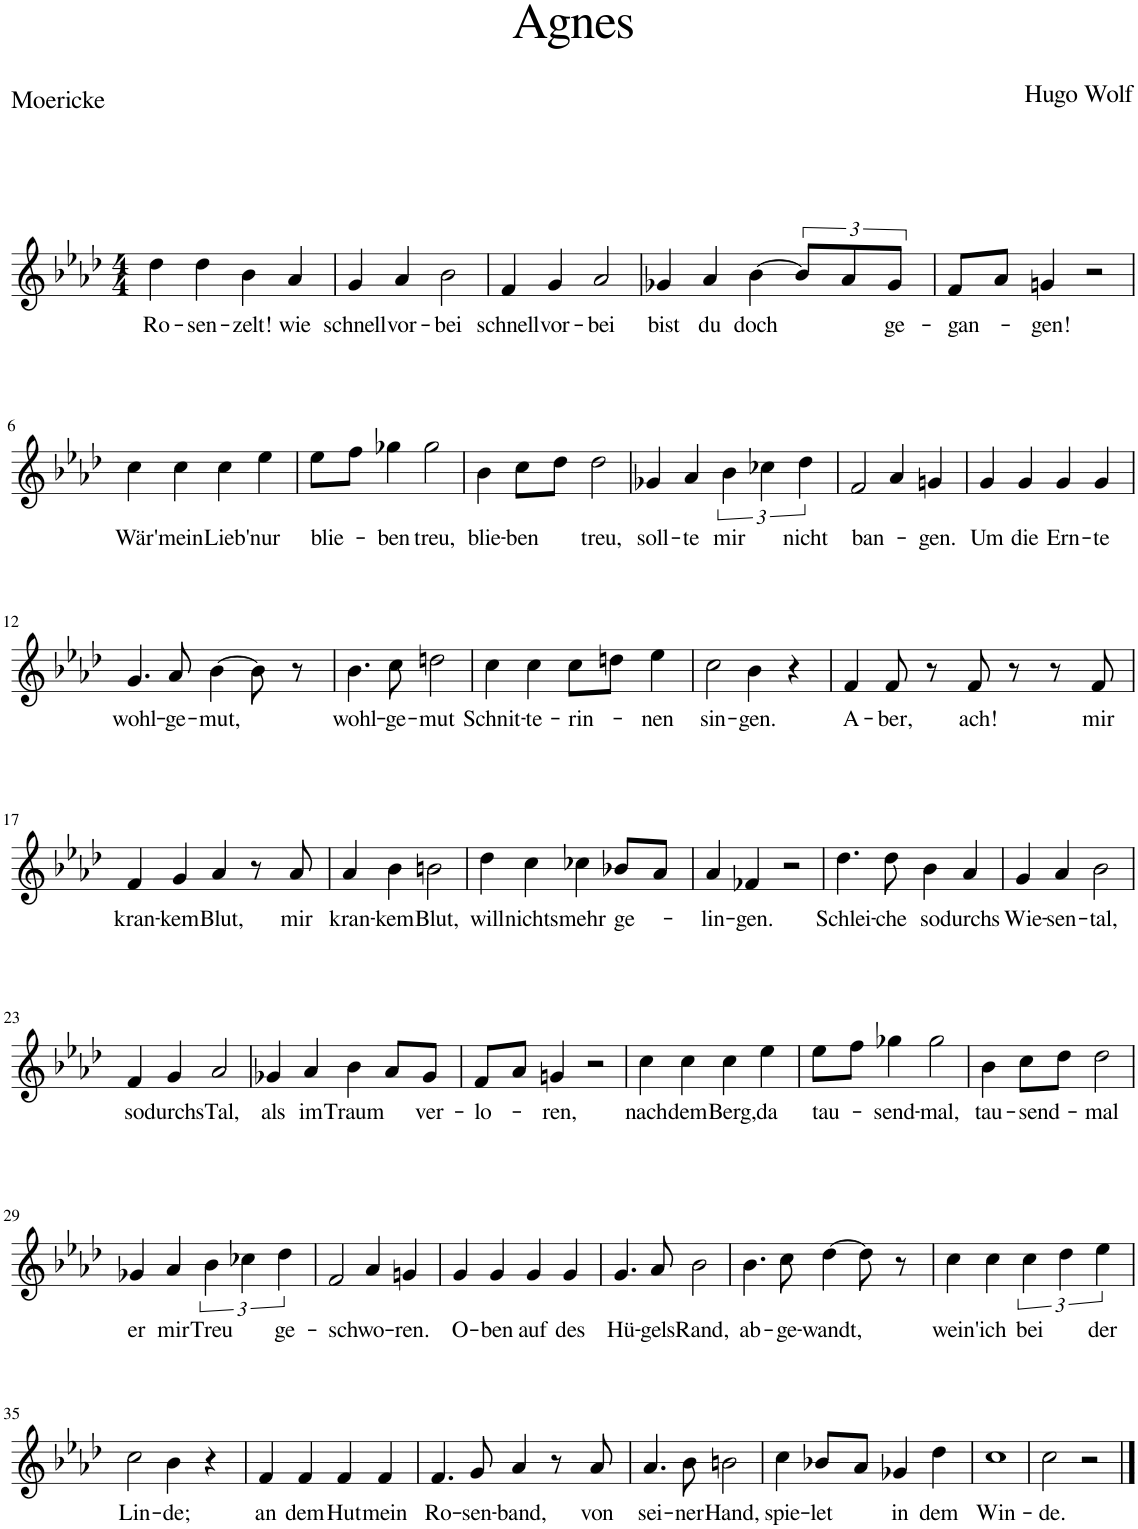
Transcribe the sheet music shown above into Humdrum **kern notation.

**kern	**text
*part1	*part1
*staff1	*staff1
*I"Piano	*
*I'Pno	*
*clefG2	*
*k[b-e-a-d-]	*
*M4/4	*
=1	=1
!	!LO:LY:b
4dd-\	Ro-
!	!LO:LY:b
4dd-\	-sen-
!	!LO:LY:b
4b-\	-zelt!
!	!LO:LY:b
4a-/	wie
=2	=2
!	!LO:LY:b
4g/	schnell
!	!LO:LY:b
4a-/	vor-
!	!LO:LY:b
2b-\	-bei
=3	=3
!	!LO:LY:b
4f/	schnell
!	!LO:LY:b
4g/	vor-
!	!LO:LY:b
2a-/	-bei
=4	=4
!	!LO:LY:b
4g-X/	bist
!	!LO:LY:b
4a-/	du
!	!LO:LY:b
[4b-\	doch
12b-/L]	.
12a-/	.
!	!LO:LY:b
12g-/J	ge-
=5	=5
!	!LO:LY:b
8f/L	-gan-
8a-/J	.
!	!LO:LY:b
4gn/	-gen!
2r	.
!!LO:LB:g=z
=6	=6
!	!LO:LY:b
4cc\	Wär'
!	!LO:LY:b
4cc\	mein
!	!LO:LY:b
4cc\	Lieb'
!	!LO:LY:b
4ee-\	nur
=7	=7
!	!LO:LY:b
8ee-\L	blie-
8ff\J	.
!	!LO:LY:b
4gg-X\	-ben
!	!LO:LY:b
2gg-\	treu,
=8	=8
!	!LO:LY:b
4b-\	blie-
!	!LO:LY:b
8cc\L	-ben
8dd-\J	.
!	!LO:LY:b
2dd-\	treu,
=9	=9
!	!LO:LY:b
4g-X/	soll-
!	!LO:LY:b
4a-/	-te
!	!LO:LY:b
6b-\	mir
6cc-X\	.
!	!LO:LY:b
6dd-\	nicht
=10	=10
!	!LO:LY:b
2f/	ban-
4a-/	.
!	!LO:LY:b
4gn/	-gen.
=11	=11
!	!LO:LY:b
4g/	Um
!	!LO:LY:b
4g/	die
!	!LO:LY:b
4g/	Ern-
!	!LO:LY:b
4g/	-te
!!LO:LB:g=z
=12	=12
!	!LO:LY:b
4.g/	wohl-
!	!LO:LY:b
8a-/	-ge-
!	!LO:LY:b
[4b-\	-mut,
8b-\]	.
8r	.
=13	=13
!	!LO:LY:b
4.b-\	wohl-
!	!LO:LY:b
8cc\	-ge-
!	!LO:LY:b
2ddn\	-mut
=14	=14
!	!LO:LY:b
4cc\	Schnit-
!	!LO:LY:b
4cc\	-te-
!	!LO:LY:b
8cc\L	-rin-
8ddn\J	.
!	!LO:LY:b
4ee-\	-nen
=15	=15
!	!LO:LY:b
2cc\	sin-
!	!LO:LY:b
4b-\	-gen.
4r	.
=16	=16
!	!LO:LY:b
4f/	A-
!	!LO:LY:b
8f/	-ber,
8r	.
!	!LO:LY:b
8f/	ach!
8r	.
8r	.
!	!LO:LY:b
8f/	mir
!!LO:LB:g=z
=17	=17
!	!LO:LY:b
4f/	kran-
!	!LO:LY:b
4g/	-kem
!	!LO:LY:b
4a-/	Blut,
8r	.
!	!LO:LY:b
8a-/	mir
=18	=18
!	!LO:LY:b
4a-/	kran-
!	!LO:LY:b
4b-\	-kem
!	!LO:LY:b
2bn\	Blut,
=19	=19
!	!LO:LY:b
4dd-\	will
!	!LO:LY:b
4cc\	nichts
!	!LO:LY:b
4cc-X\	mehr
!	!LO:LY:b
8b-X/L	ge-
8a-/J	.
=20	=20
!	!LO:LY:b
4a-/	-lin-
!	!LO:LY:b
4f-X/	-gen.
2r	.
=21	=21
!	!LO:LY:b
4.dd-\	Schlei-
!	!LO:LY:b
8dd-\	-che
!	!LO:LY:b
4b-\	so
!	!LO:LY:b
4a-/	durchs
=22	=22
!	!LO:LY:b
4g/	Wie-
!	!LO:LY:b
4a-/	-sen-
!	!LO:LY:b
2b-\	-tal,
!!LO:LB:g=z
=23	=23
!	!LO:LY:b
4f/	so
!	!LO:LY:b
4g/	durchs
!	!LO:LY:b
2a-/	Tal,
=24	=24
!	!LO:LY:b
4g-X/	als
!	!LO:LY:b
4a-/	im
!	!LO:LY:b
4b-\	Traum
8a-/L	.
!	!LO:LY:b
8g-/J	ver-
=25	=25
!	!LO:LY:b
8f/L	-lo-
8a-/J	.
!	!LO:LY:b
4gn/	-ren,
2r	.
=26	=26
!	!LO:LY:b
4cc\	nach
!	!LO:LY:b
4cc\	dem
!	!LO:LY:b
4cc\	Berg,
!	!LO:LY:b
4ee-\	da
=27	=27
!	!LO:LY:b
8ee-\L	tau-
8ff\J	.
!	!LO:LY:b
4gg-X\	-send-
!	!LO:LY:b
2gg-\	-mal,
=28	=28
!	!LO:LY:b
4b-\	tau-
!	!LO:LY:b
8cc\L	-send-
8dd-\J	.
!	!LO:LY:b
2dd-\	-mal
!!LO:LB:g=z
=29	=29
!	!LO:LY:b
4g-X/	er
!	!LO:LY:b
4a-/	mir
!	!LO:LY:b
6b-\	Treu
6cc-X\	.
!	!LO:LY:b
6dd-\	ge-
=30	=30
!	!LO:LY:b
2f/	-schwo-
4a-/	.
!	!LO:LY:b
4gn/	-ren.
=31	=31
!	!LO:LY:b
4g/	O-
!	!LO:LY:b
4g/	-ben
!	!LO:LY:b
4g/	auf
!	!LO:LY:b
4g/	des
=32	=32
!	!LO:LY:b
4.g/	Hü-
!	!LO:LY:b
8a-/	-gels
!	!LO:LY:b
2b-\	Rand,
=33	=33
!	!LO:LY:b
4.b-\	ab-
!	!LO:LY:b
8cc\	-ge-
!	!LO:LY:b
[4dd-\	-wandt,
8dd-\]	.
8r	.
=34	=34
!	!LO:LY:b
4cc\	wein'
!	!LO:LY:b
4cc\	ich
!	!LO:LY:b
6cc\	bei
6dd-\	.
!	!LO:LY:b
6ee-\	der
!!LO:LB:g=z
=35	=35
!	!LO:LY:b
2cc\	Lin-
!	!LO:LY:b
4b-\	-de;
4r	.
=36	=36
!	!LO:LY:b
4f/	an
!	!LO:LY:b
4f/	dem
!	!LO:LY:b
4f/	Hut
!	!LO:LY:b
4f/	mein
=37	=37
!	!LO:LY:b
4.f/	Ro-
!	!LO:LY:b
8g/	-sen-
!	!LO:LY:b
4a-/	-band,
8r	.
!	!LO:LY:b
8a-/	von
=38	=38
!	!LO:LY:b
4.a-/	sei-
!	!LO:LY:b
8b-\	-ner
!	!LO:LY:b
2bn\	Hand,
=39	=39
!	!LO:LY:b
4cc\	spie-
!	!LO:LY:b
8b-X/L	-let
8a-/J	.
!	!LO:LY:b
4g-X/	in
!	!LO:LY:b
4dd-\	dem
=40	=40
!	!LO:LY:b
1cc	Win-
=41	=41
!	!LO:LY:b
2cc\	-de.
2r	.
==	==
*-	*-
